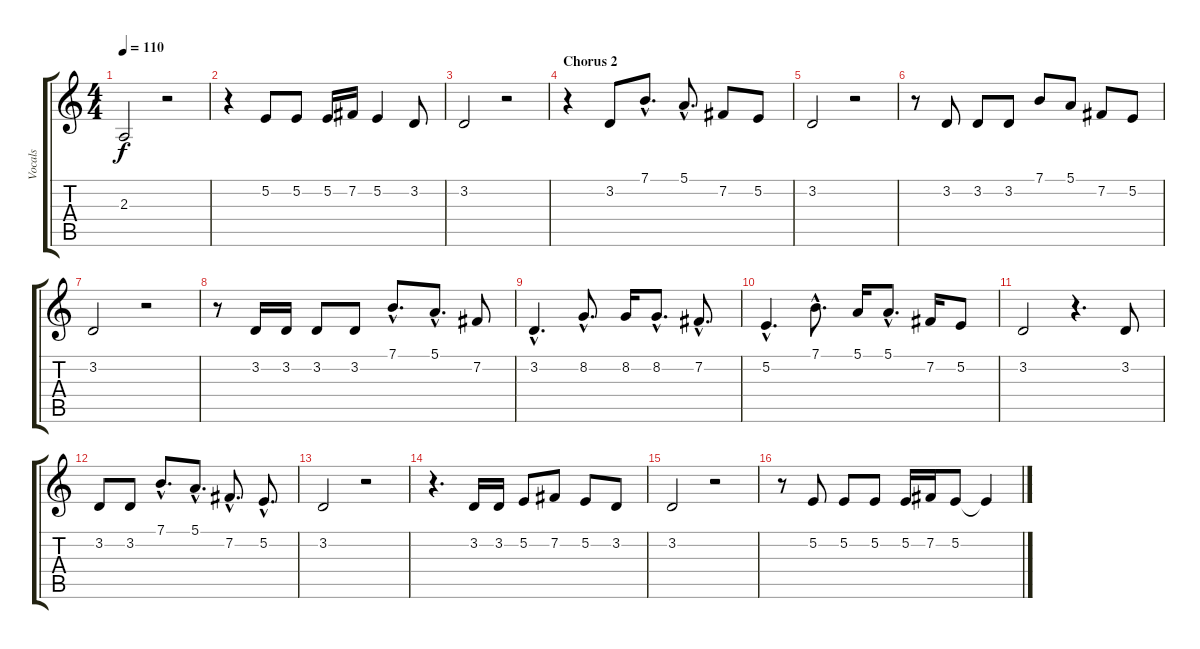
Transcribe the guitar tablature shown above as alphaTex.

\track ("Vocals" "Vocals") {instrument tenorsax}
\staff {score tabs}
\tuning (E4 B3 G3 D3 A2 E2) {hide}
\ts (4 4)
\tempo 110
\clef g2
\ks c
2.3.2{dy f} r.2 |
r.4 5.2.8 5.2.8 5.2.16 7.2.16 5.2.4 3.2.8 |
3.2.2 r.2 |
\section ("" "Chorus 2")
r.4 3.2.8 7.1{hac}.8{d} 5.1{hac}.8{d} 7.2.8 5.2.8 |
3.2.2 r.2 |
r.8 3.2.8 3.2.8 3.2.8 7.1.8 5.1.8 7.2.8 5.2.8 |
3.2.2 r.2 |
r.8 3.2.16 3.2.16 3.2.8 3.2.8 7.1{hac}.8{d} 5.1{hac}.8{d} 7.2.8 |
3.2{hac}.4{d} 8.2{hac}.8{d} 8.2.16 8.2{hac}.8{d} 7.2{hac}.8{d} |
5.2{hac}.4{d} 7.1{hac}.8{d} 5.1.16 5.1{hac}.8{d} 7.2.16 5.2.8 |
3.2.2 r.4{d} 3.2.8 |
3.2.8 3.2.8 7.1{hac}.8{d} 5.1{hac}.8{d} 7.2{hac}.8{d} 5.2{hac}.8{d} |
3.2.2 r.2 |
r.4{d} 3.2.16 3.2.16 5.2.8 7.2.8 5.2.8 3.2.8 |
3.2.2 r.2 |
r.8 5.2.8 5.2.8 5.2.8 5.2.16 7.2.16 5.2.8 5.2{t}.4
